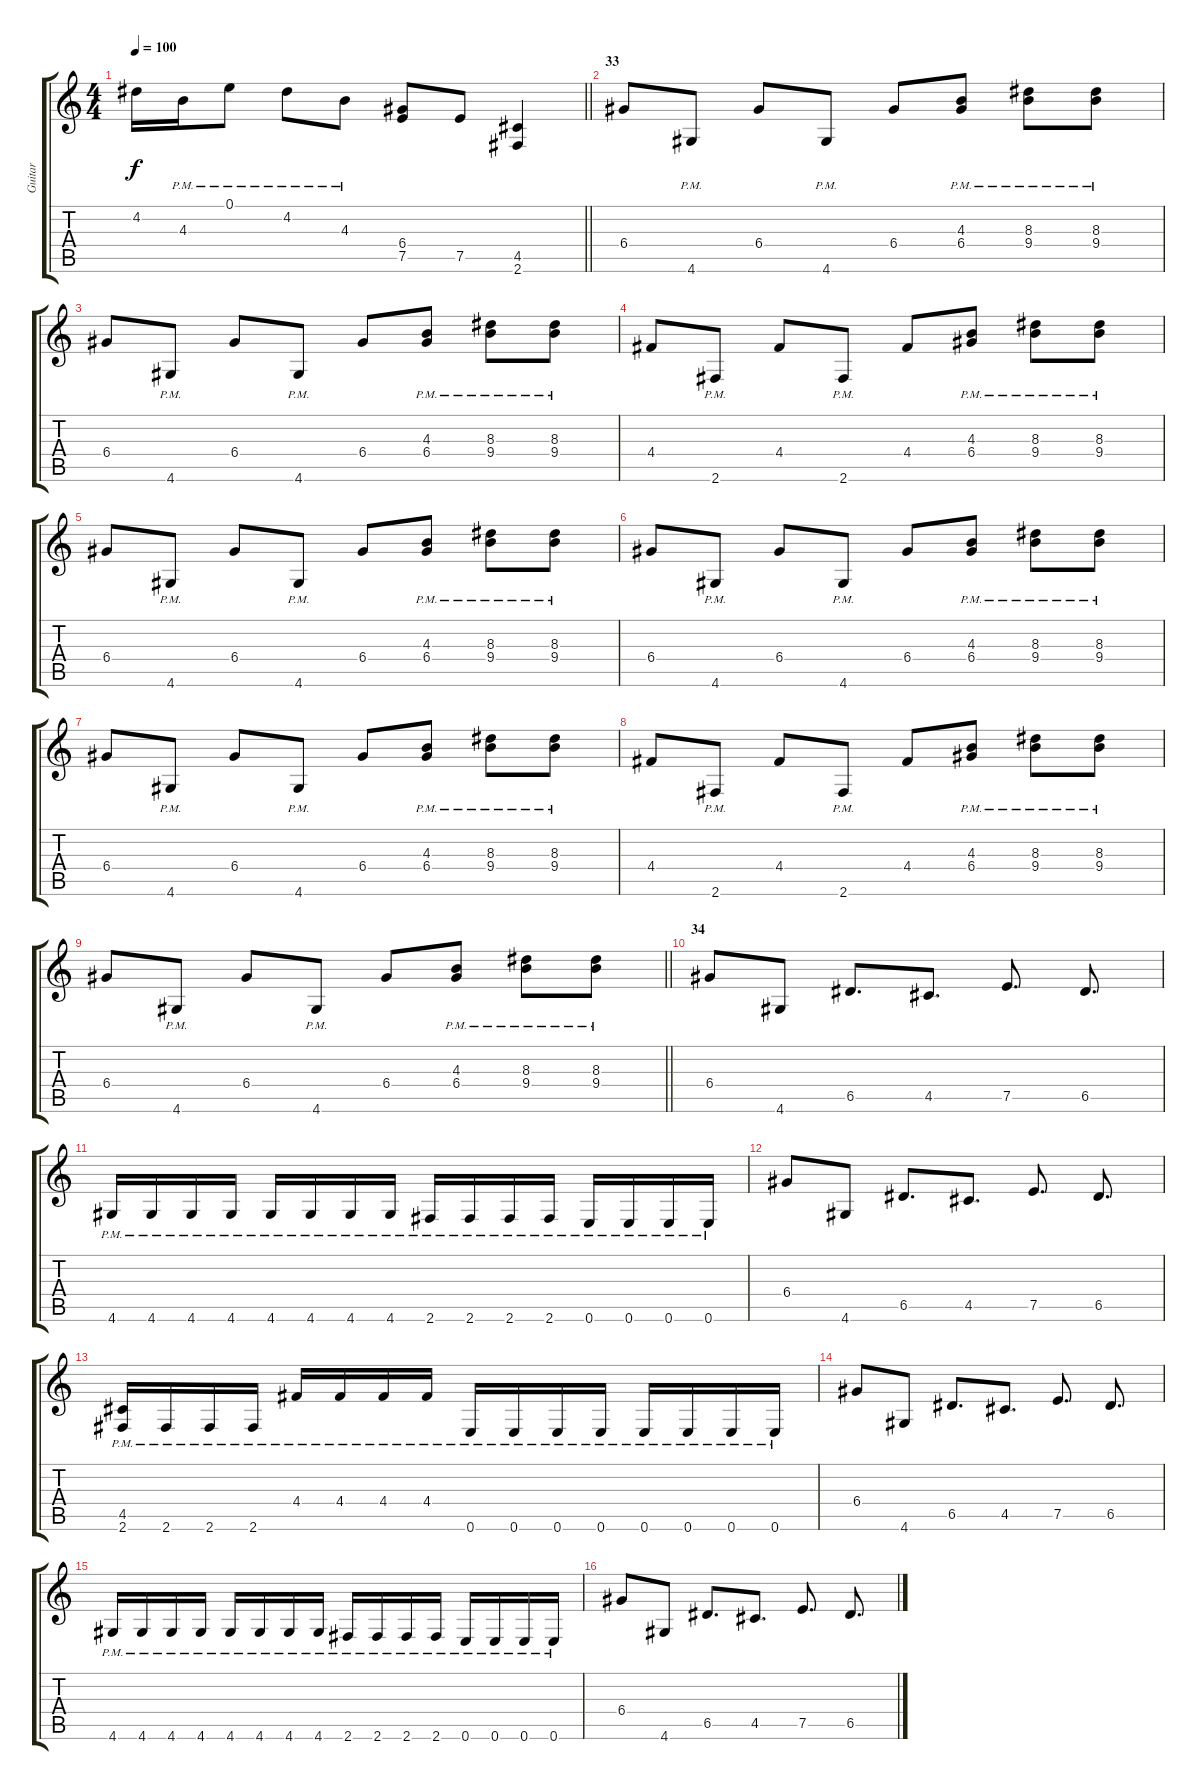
\track ("Guitar" "Guitar") {instrument distortionguitar}
\staff {score tabs}
\tuning (E4 B3 G3 D3 A2 E2) {hide}
\ts (4 4)
\tempo 100
\clef g2
\barLineRight lightlight
\ks c
4.2{t}.16{dy f} 4.3{pm}.16 0.1{pm}.8 4.2{pm}.8 4.3{pm}.8 (6.4 7.5).8 7.5.8 (4.5 2.6).4 |
\section ("" "33")
6.4.8 4.6{pm}.8 6.4.8 4.6{pm}.8 6.4.8 (4.3{pm} 6.4{pm}).8 (8.3{pm} 9.4{pm}).8 (8.3{pm} 9.4{pm}).8 |
6.4.8 4.6{pm}.8 6.4.8 4.6{pm}.8 6.4.8 (4.3{pm} 6.4{pm}).8 (8.3{pm} 9.4{pm}).8 (8.3{pm} 9.4{pm}).8 |
4.4.8 2.6{pm}.8 4.4.8 2.6{pm}.8 4.4.8 (4.3{pm} 6.4{pm}).8 (8.3{pm} 9.4{pm}).8 (8.3{pm} 9.4{pm}).8 |
6.4.8 4.6{pm}.8 6.4.8 4.6{pm}.8 6.4.8 (4.3{pm} 6.4{pm}).8 (8.3{pm} 9.4{pm}).8 (8.3{pm} 9.4{pm}).8 |
6.4.8 4.6{pm}.8 6.4.8 4.6{pm}.8 6.4.8 (4.3{pm} 6.4{pm}).8 (8.3{pm} 9.4{pm}).8 (8.3{pm} 9.4{pm}).8 |
6.4.8 4.6{pm}.8 6.4.8 4.6{pm}.8 6.4.8 (4.3{pm} 6.4{pm}).8 (8.3{pm} 9.4{pm}).8 (8.3{pm} 9.4{pm}).8 |
4.4.8 2.6{pm}.8 4.4.8 2.6{pm}.8 4.4.8 (4.3{pm} 6.4{pm}).8 (8.3{pm} 9.4{pm}).8 (8.3{pm} 9.4{pm}).8 |
\barLineRight lightlight
6.4.8 4.6{pm}.8 6.4.8 4.6{pm}.8 6.4.8 (4.3{pm} 6.4{pm}).8 (8.3{pm} 9.4{pm}).8 (8.3{pm} 9.4{pm}).8 |
\section ("" "34")
6.4.8 4.6.8 6.5.8{d} 4.5.8{d} 7.5.8{d} 6.5.8{d} |
4.6{pm}.16 4.6{pm}.16 4.6{pm}.16 4.6{pm}.16 4.6{pm}.16 4.6{pm}.16 4.6{pm}.16 4.6{pm}.16 2.6{pm}.16 2.6{pm}.16 2.6{pm}.16 2.6{pm}.16 0.6{pm}.16 0.6{pm}.16 0.6{pm}.16 0.6{pm}.16 |
6.4.8 4.6.8 6.5.8{d} 4.5.8{d} 7.5.8{d} 6.5.8{d} |
(4.5{pm} 2.6{pm}).16 2.6{pm}.16 2.6{pm}.16 2.6{pm}.16 4.4{pm}.16 4.4{pm}.16 4.4{pm}.16 4.4{pm}.16 0.6{pm}.16 0.6{pm}.16 0.6{pm}.16 0.6{pm}.16 0.6{pm}.16 0.6{pm}.16 0.6{pm}.16 0.6{pm}.16 |
6.4.8 4.6.8 6.5.8{d} 4.5.8{d} 7.5.8{d} 6.5.8{d} |
4.6{pm}.16 4.6{pm}.16 4.6{pm}.16 4.6{pm}.16 4.6{pm}.16 4.6{pm}.16 4.6{pm}.16 4.6{pm}.16 2.6{pm}.16 2.6{pm}.16 2.6{pm}.16 2.6{pm}.16 0.6{pm}.16 0.6{pm}.16 0.6{pm}.16 0.6{pm}.16 |
6.4.8 4.6.8 6.5.8{d} 4.5.8{d} 7.5.8{d} 6.5.8{d}
